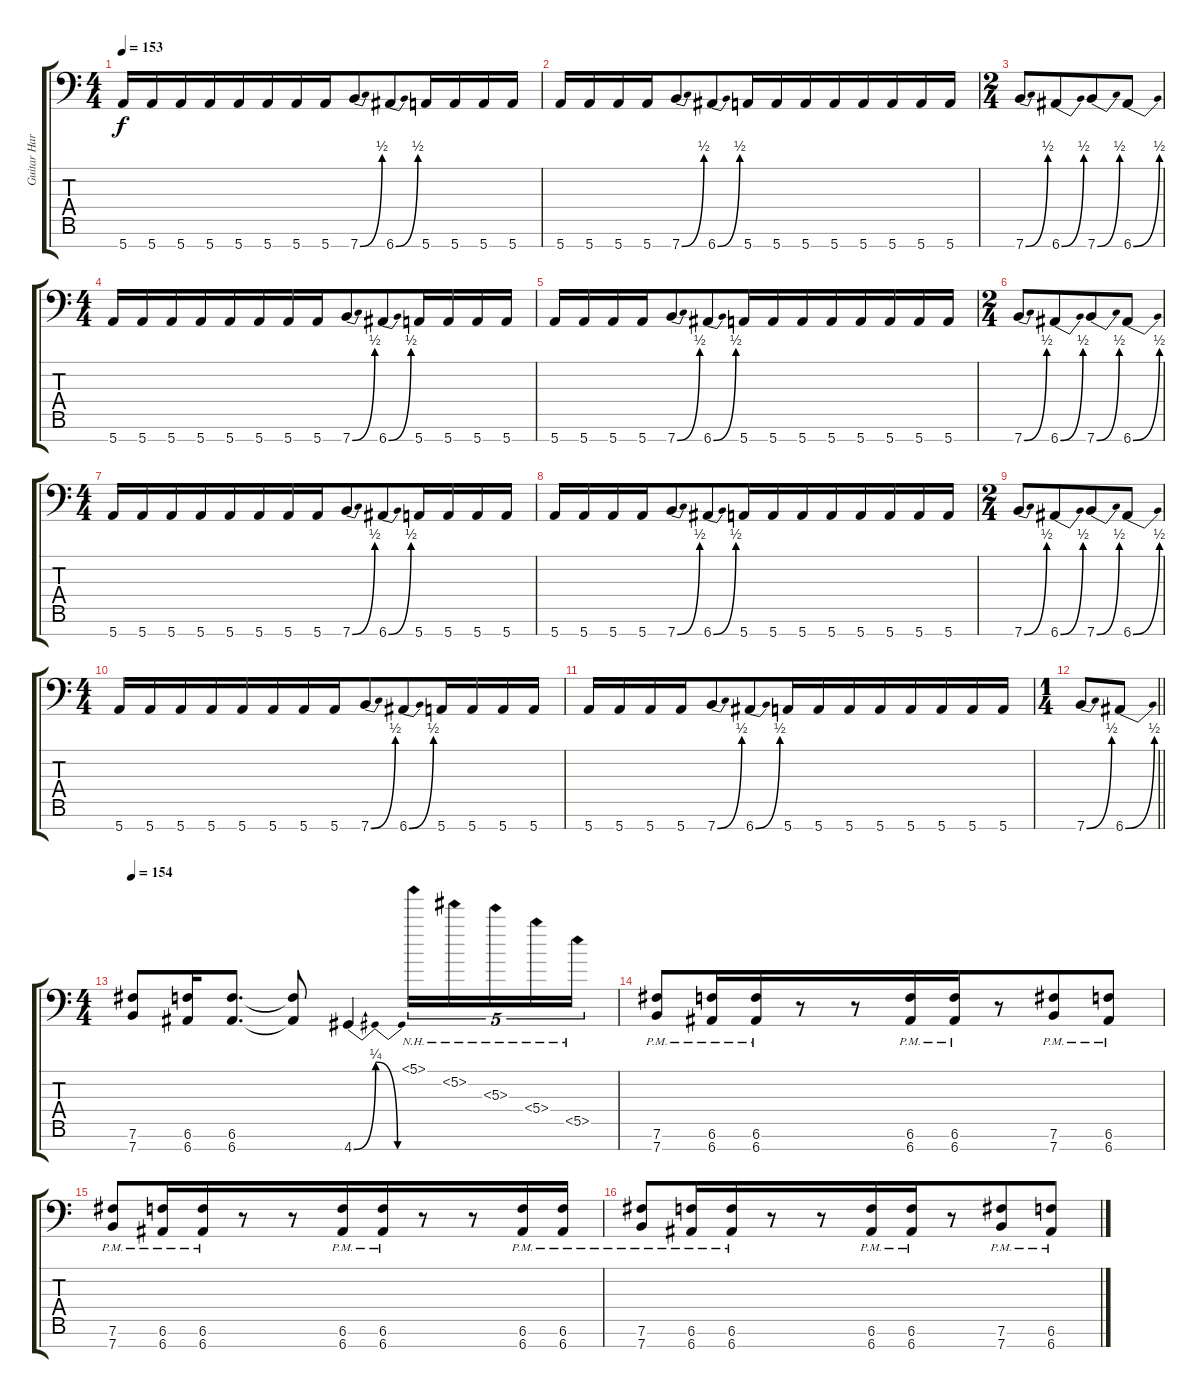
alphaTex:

\track ("Guitar Harmonizer" "Guitar Har") {instrument distortionguitar}
\staff {score tabs}
\tuning (B3 Gb3 E3 B2 E2 B1 E1) {hide}
\ts (4 4)
\section ("" "")
\tempo 153
\clef f4
\ks c
5.7.16{dy f beam merge} 5.7.16{beam merge} 5.7.16{beam merge} 5.7.16{beam merge} 5.7.16{beam merge} 5.7.16{beam merge} 5.7.16{beam merge} 5.7.16{beam merge} 7.7{be (bend 0 0 60 2)}.8 6.7{be (bend 0 0 60 2)}.8{beam merge} 5.7.16 5.7.16 5.7.16 5.7.16 |
5.7.16 5.7.16 5.7.16{beam merge} 5.7.16{beam merge} 7.7{be (bend 0 0 60 2)}.8 6.7{be (bend 0 0 60 2)}.8{beam merge} 5.7.16 5.7.16 5.7.16 5.7.16{beam merge} 5.7.16{beam merge} 5.7.16{beam merge} 5.7.16{beam merge} 5.7.16 |
\ts (2 4)
7.7{be (bend 0 0 60 2)}.8 6.7{be (bend 0 0 60 2)}.8{beam merge} 7.7{be (bend 0 0 60 2)}.8 6.7{be (bend 0 0 60 2)}.8 |
\ts (4 4)
5.7.16{beam merge} 5.7.16{beam merge} 5.7.16{beam merge} 5.7.16{beam merge} 5.7.16{beam merge} 5.7.16{beam merge} 5.7.16{beam merge} 5.7.16{beam merge} 7.7{be (bend 0 0 60 2)}.8 6.7{be (bend 0 0 60 2)}.8{beam merge} 5.7.16 5.7.16 5.7.16 5.7.16 |
5.7.16 5.7.16 5.7.16{beam merge} 5.7.16{beam merge} 7.7{be (bend 0 0 60 2)}.8 6.7{be (bend 0 0 60 2)}.8{beam merge} 5.7.16 5.7.16 5.7.16 5.7.16{beam merge} 5.7.16{beam merge} 5.7.16{beam merge} 5.7.16{beam merge} 5.7.16 |
\ts (2 4)
7.7{be (bend 0 0 60 2)}.8 6.7{be (bend 0 0 60 2)}.8{beam merge} 7.7{be (bend 0 0 60 2)}.8 6.7{be (bend 0 0 60 2)}.8 |
\ts (4 4)
5.7.16{beam merge} 5.7.16{beam merge} 5.7.16{beam merge} 5.7.16{beam merge} 5.7.16{beam merge} 5.7.16{beam merge} 5.7.16{beam merge} 5.7.16{beam merge} 7.7{be (bend 0 0 60 2)}.8 6.7{be (bend 0 0 60 2)}.8{beam merge} 5.7.16 5.7.16 5.7.16 5.7.16 |
5.7.16 5.7.16 5.7.16{beam merge} 5.7.16{beam merge} 7.7{be (bend 0 0 60 2)}.8 6.7{be (bend 0 0 60 2)}.8{beam merge} 5.7.16 5.7.16 5.7.16 5.7.16{beam merge} 5.7.16{beam merge} 5.7.16{beam merge} 5.7.16{beam merge} 5.7.16 |
\ts (2 4)
7.7{be (bend 0 0 60 2)}.8 6.7{be (bend 0 0 60 2)}.8{beam merge} 7.7{be (bend 0 0 60 2)}.8 6.7{be (bend 0 0 60 2)}.8 |
\ts (4 4)
5.7.16{beam merge} 5.7.16{beam merge} 5.7.16{beam merge} 5.7.16{beam merge} 5.7.16{beam merge} 5.7.16{beam merge} 5.7.16{beam merge} 5.7.16{beam merge} 7.7{be (bend 0 0 60 2)}.8 6.7{be (bend 0 0 60 2)}.8{beam merge} 5.7.16 5.7.16 5.7.16 5.7.16 |
5.7.16 5.7.16 5.7.16{beam merge} 5.7.16{beam merge} 7.7{be (bend 0 0 60 2)}.8 6.7{be (bend 0 0 60 2)}.8{beam merge} 5.7.16 5.7.16 5.7.16 5.7.16{beam merge} 5.7.16{beam merge} 5.7.16{beam merge} 5.7.16{beam merge} 5.7.16 |
\ts (1 4)
\barLineRight lightlight
7.7{be (bend 0 0 60 2)}.8 6.7{be (bend 0 0 60 2)}.8 |
\ts (4 4)
\section ("" "")
\tempo 154
(7.6 7.7).8 (6.6 6.7).16{beam merge} (6.6 6.7).8{d} (6.6{t} 6.7{t}).8 4.7{be (bendrelease 0 0 30 1 30 1 60 0)}.4 5.1{nh}.16{tu (5 4) beam merge} 5.2{nh}.16{tu (5 4)} 5.3{nh}.16{tu (5 4)} 5.4{nh}.16{tu (5 4)} 5.5{nh}.16{tu (5 4)} |
(7.6{pm} 7.7{pm}).8 (6.6{pm} 6.7{pm}).16{beam merge} (6.6{pm} 6.7{pm}).16{beam merge} r.8{beam merge} r.8{beam merge} (6.6{pm} 6.7{pm}).16{beam merge} (6.6{pm} 6.7{pm}).16{beam merge} r.8 (7.6{pm} 7.7{pm}).8 (6.6{pm} 6.7{pm}).8 |
(7.6{pm} 7.7{pm}).8 (6.6{pm} 6.7{pm}).16{beam merge} (6.6{pm} 6.7{pm}).16{beam merge} r.8{beam merge} r.8{beam merge} (6.6{pm} 6.7{pm}).16{beam merge} (6.6{pm} 6.7{pm}).16{beam merge} r.8 r.8 (6.6{pm} 6.7{pm}).16{beam merge} (6.6{pm} 6.7{pm}).16 |
(7.6{pm} 7.7{pm}).8 (6.6{pm} 6.7{pm}).16{beam merge} (6.6{pm} 6.7{pm}).16{beam merge} r.8{beam merge} r.8{beam merge} (6.6{pm} 6.7{pm}).16{beam merge} (6.6{pm} 6.7{pm}).16{beam merge} r.8 (7.6{pm} 7.7{pm}).8 (6.6{pm} 6.7{pm}).8
